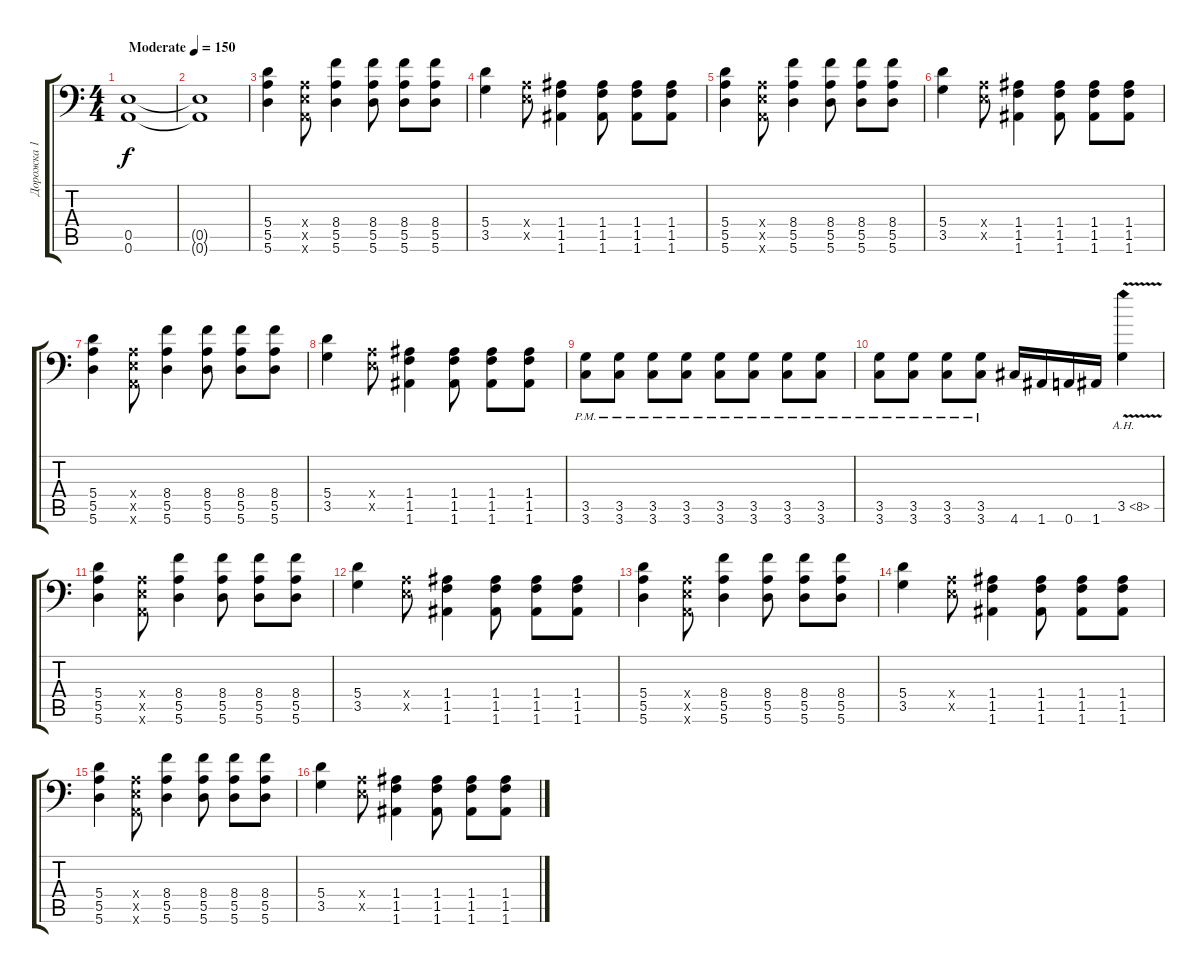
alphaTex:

\track ("Дорожка 1" "Дорожка 1") {instrument distortionguitar}
\staff {score tabs}
\tuning (B3 Gb3 D3 A2 E2 A1) {hide}
\ts (4 4)
\tempo (150 "Moderate")
\clef f4
\ks c
(0.5 0.6).1{dy f instrument distortionguitar} |
(0.5{t} 0.6{t}).1 |
(5.4 5.5 5.6).4 (0.4{x} 0.5{x} 0.6{x}).8 (8.4 5.5 5.6).4 (8.4 5.5 5.6).8 (8.4 5.5 5.6).8 (8.4 5.5 5.6).8 |
(5.4 3.5).4 (0.4{x} 0.5{x}).8 (1.4 1.5 1.6).4 (1.4 1.5 1.6).8 (1.4 1.5 1.6).8 (1.4 1.5 1.6).8 |
(5.4 5.5 5.6).4 (0.4{x} 0.5{x} 0.6{x}).8 (8.4 5.5 5.6).4 (8.4 5.5 5.6).8 (8.4 5.5 5.6).8 (8.4 5.5 5.6).8 |
(5.4 3.5).4 (0.4{x} 0.5{x}).8 (1.4 1.5 1.6).4 (1.4 1.5 1.6).8 (1.4 1.5 1.6).8 (1.4 1.5 1.6).8 |
(5.4 5.5 5.6).4 (0.4{x} 0.5{x} 0.6{x}).8 (8.4 5.5 5.6).4 (8.4 5.5 5.6).8 (8.4 5.5 5.6).8 (8.4 5.5 5.6).8 |
(5.4 3.5).4 (0.4{x} 0.5{x}).8 (1.4 1.5 1.6).4 (1.4 1.5 1.6).8 (1.4 1.5 1.6).8 (1.4 1.5 1.6).8 |
(3.5{pm} 3.6{pm}).8 (3.5{pm} 3.6{pm}).8 (3.5{pm} 3.6{pm}).8 (3.5{pm} 3.6{pm}).8 (3.5{pm} 3.6{pm}).8 (3.5{pm} 3.6{pm}).8 (3.5{pm} 3.6{pm}).8 (3.5{pm} 3.6{pm}).8 |
(3.5{pm} 3.6{pm}).8 (3.5{pm} 3.6{pm}).8 (3.5{pm} 3.6{pm}).8 (3.5{pm} 3.6{pm}).8 4.6.16 1.6.16 0.6.16 1.6.16 3.5{ah 5 v}.4 |
(5.4 5.5 5.6).4 (0.4{x} 0.5{x} 0.6{x}).8 (8.4 5.5 5.6).4 (8.4 5.5 5.6).8 (8.4 5.5 5.6).8 (8.4 5.5 5.6).8 |
(5.4 3.5).4 (0.4{x} 0.5{x}).8 (1.4 1.5 1.6).4 (1.4 1.5 1.6).8 (1.4 1.5 1.6).8 (1.4 1.5 1.6).8 |
(5.4 5.5 5.6).4 (0.4{x} 0.5{x} 0.6{x}).8 (8.4 5.5 5.6).4 (8.4 5.5 5.6).8 (8.4 5.5 5.6).8 (8.4 5.5 5.6).8 |
(5.4 3.5).4 (0.4{x} 0.5{x}).8 (1.4 1.5 1.6).4 (1.4 1.5 1.6).8 (1.4 1.5 1.6).8 (1.4 1.5 1.6).8 |
(5.4 5.5 5.6).4 (0.4{x} 0.5{x} 0.6{x}).8 (8.4 5.5 5.6).4 (8.4 5.5 5.6).8 (8.4 5.5 5.6).8 (8.4 5.5 5.6).8 |
(5.4 3.5).4 (0.4{x} 0.5{x}).8 (1.4 1.5 1.6).4 (1.4 1.5 1.6).8 (1.4 1.5 1.6).8 (1.4 1.5 1.6).8
